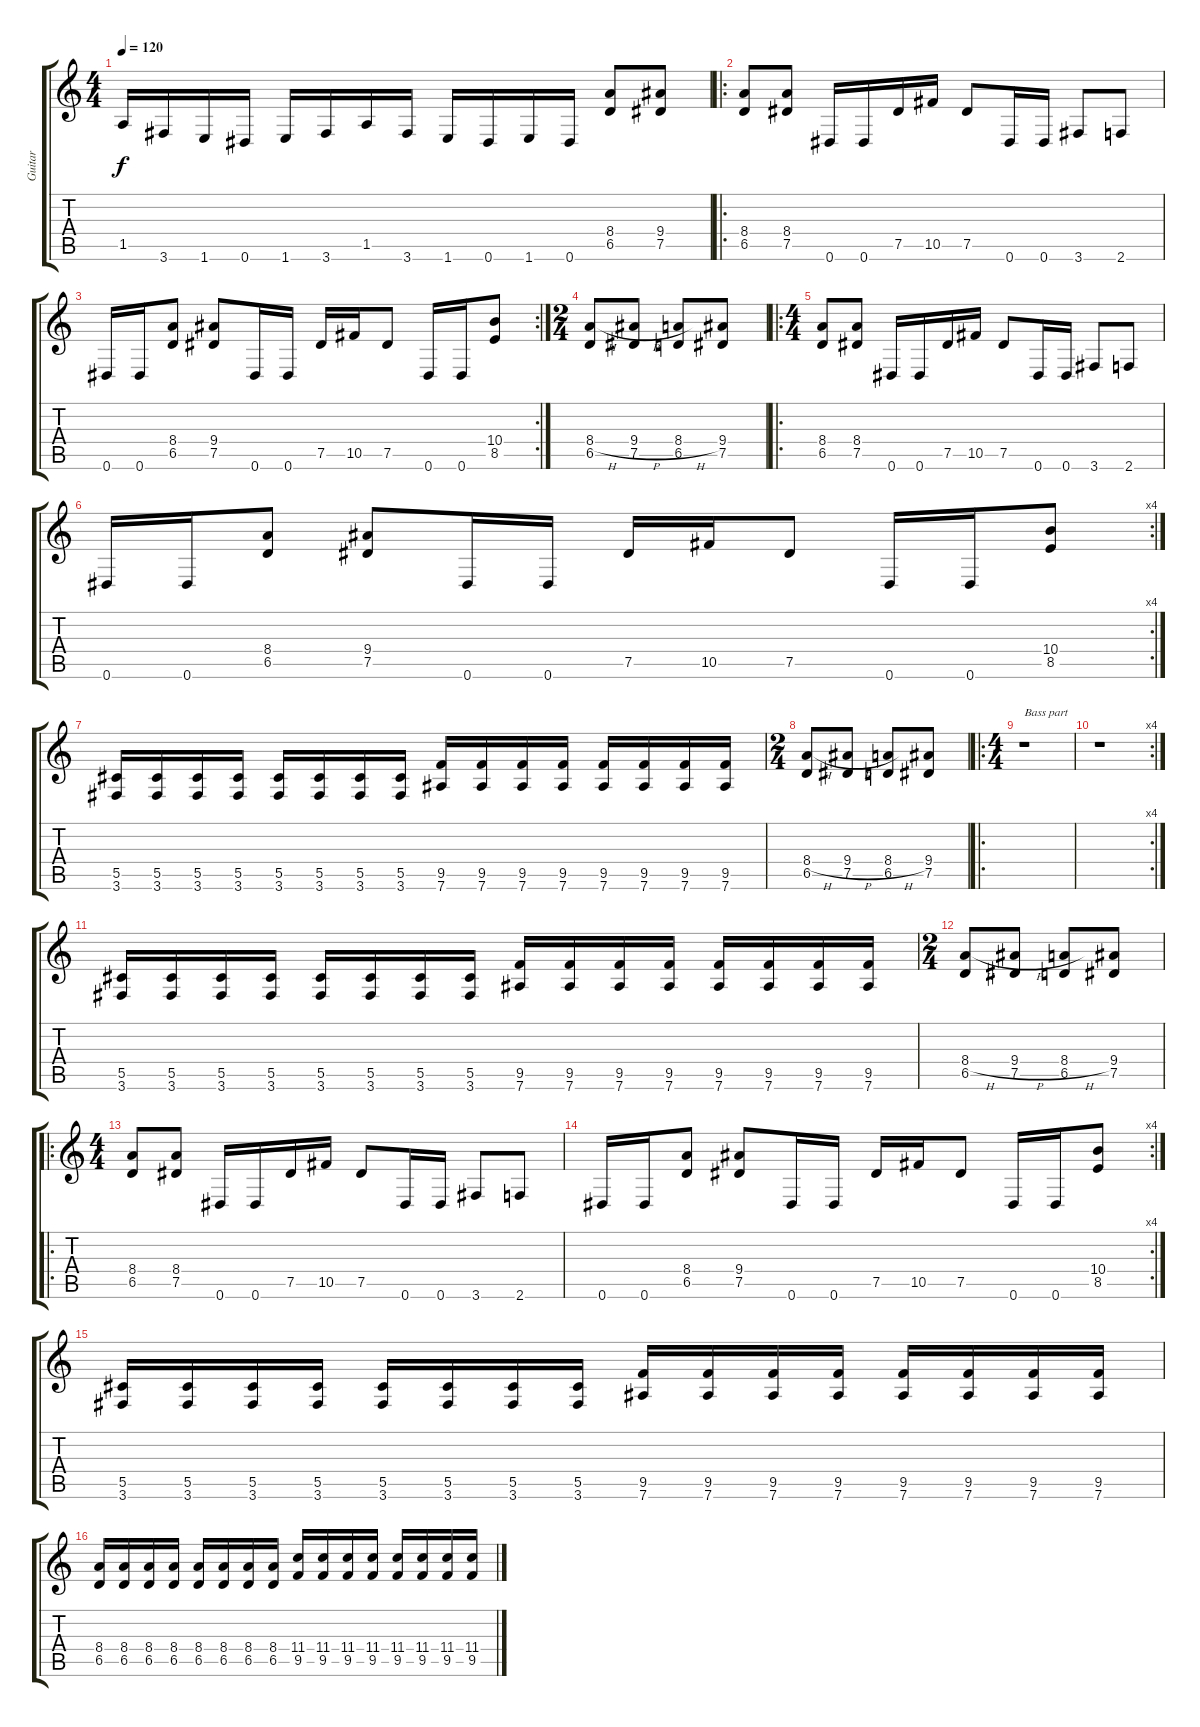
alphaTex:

\track ("Guitar" "Guitar") {instrument distortionguitar}
\staff {score tabs}
\tuning (Eb4 Bb3 Gb3 Db3 Ab2 Eb2) {hide}
\ts (4 4)
\tempo 120
\clef g2
\ks c
1.5.16{dy f instrument distortionguitar} 3.6.16 1.6.16 0.6.16 1.6.16 3.6.16 1.5.16 3.6.16 1.6.16 0.6.16 1.6.16 0.6.16 (8.4 6.5).8 (9.4 7.5).8 |
\ro
(8.4 6.5).8 (8.4 7.5).8 0.6.16 0.6.16 7.5.16 10.5.16 7.5.8 0.6.16 0.6.16 3.6.8 2.6.8 |
\rc 2
0.6.16 0.6.16 (8.4 6.5).8 (9.4 7.5).8 0.6.16 0.6.16 7.5.16 10.5.16 7.5.8 0.6.16 0.6.16 (10.4 8.5).8 |
\ts (2 4)
(8.4{h} 6.5).8 (9.4{h} 7.5).8 (8.4{h} 6.5).8 (9.4 7.5).8 |
\ro
\ts (4 4)
(8.4 6.5).8 (8.4 7.5).8 0.6.16 0.6.16 7.5.16 10.5.16 7.5.8 0.6.16 0.6.16 3.6.8 2.6.8 |
\rc 4
0.6.16 0.6.16 (8.4 6.5).8 (9.4 7.5).8 0.6.16 0.6.16 7.5.16 10.5.16 7.5.8 0.6.16 0.6.16 (10.4 8.5).8 |
(5.5 3.6).16 (5.5 3.6).16 (5.5 3.6).16 (5.5 3.6).16 (5.5 3.6).16 (5.5 3.6).16 (5.5 3.6).16 (5.5 3.6).16 (9.5 7.6).16 (9.5 7.6).16 (9.5 7.6).16 (9.5 7.6).16 (9.5 7.6).16 (9.5 7.6).16 (9.5 7.6).16 (9.5 7.6).16 |
\ts (2 4)
(8.4{h} 6.5).8 (9.4{h} 7.5).8 (8.4{h} 6.5).8 (9.4 7.5).8 |
\ro
\ts (4 4)
r.1{txt "Bass part"} |
\rc 4
r.1 |
(5.5 3.6).16 (5.5 3.6).16 (5.5 3.6).16 (5.5 3.6).16 (5.5 3.6).16 (5.5 3.6).16 (5.5 3.6).16 (5.5 3.6).16 (9.5 7.6).16 (9.5 7.6).16 (9.5 7.6).16 (9.5 7.6).16 (9.5 7.6).16 (9.5 7.6).16 (9.5 7.6).16 (9.5 7.6).16 |
\ts (2 4)
(8.4{h} 6.5).8 (9.4{h} 7.5).8 (8.4{h} 6.5).8 (9.4 7.5).8 |
\ro
\ts (4 4)
(8.4 6.5).8 (8.4 7.5).8 0.6.16 0.6.16 7.5.16 10.5.16 7.5.8 0.6.16 0.6.16 3.6.8 2.6.8 |
\rc 4
0.6.16 0.6.16 (8.4 6.5).8 (9.4 7.5).8 0.6.16 0.6.16 7.5.16 10.5.16 7.5.8 0.6.16 0.6.16 (10.4 8.5).8 |
(5.5 3.6).16 (5.5 3.6).16 (5.5 3.6).16 (5.5 3.6).16 (5.5 3.6).16 (5.5 3.6).16 (5.5 3.6).16 (5.5 3.6).16 (9.5 7.6).16 (9.5 7.6).16 (9.5 7.6).16 (9.5 7.6).16 (9.5 7.6).16 (9.5 7.6).16 (9.5 7.6).16 (9.5 7.6).16 |
(8.4 6.5).16 (8.4 6.5).16 (8.4 6.5).16 (8.4 6.5).16 (8.4 6.5).16 (8.4 6.5).16 (8.4 6.5).16 (8.4 6.5).16 (11.4 9.5).16 (11.4 9.5).16 (11.4 9.5).16 (11.4 9.5).16 (11.4 9.5).16 (11.4 9.5).16 (11.4 9.5).16 (11.4 9.5).16
